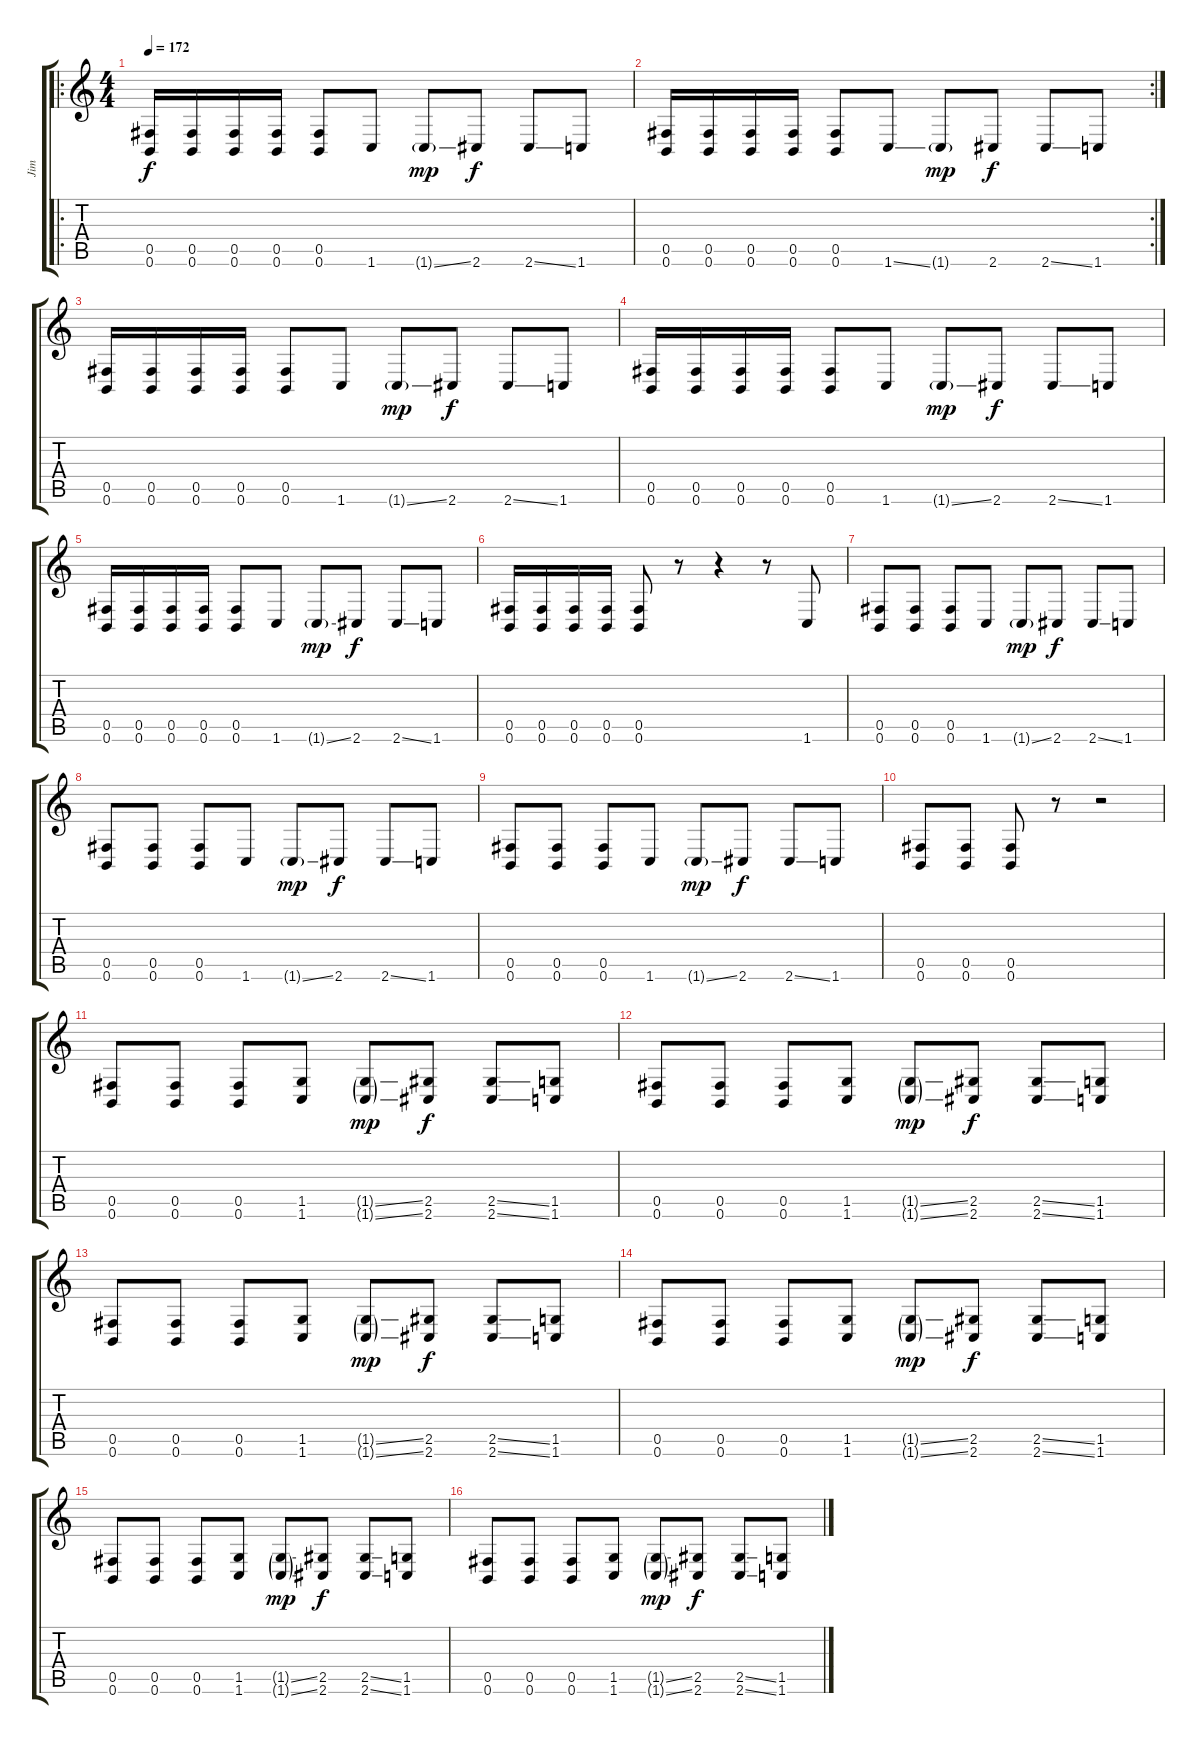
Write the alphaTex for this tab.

\track ("Jim" "Jim") {instrument distortionguitar}
\staff {score tabs}
\tuning (Db4 Ab3 E3 B2 Gb2 B1) {hide}
\ro
\ts (4 4)
\tempo 172
\clef g2
\ks c
(0.5 0.6).16{dy f instrument distortionguitar} (0.5 0.6).16 (0.5 0.6).16 (0.5 0.6).16 (0.5 0.6).8 1.6.8 1.6{ss g}.8{dy mp} 2.6.8{dy f} 2.6{ss}.8 1.6.8 |
\rc 2
(0.5 0.6).16 (0.5 0.6).16 (0.5 0.6).16 (0.5 0.6).16 (0.5 0.6).8 1.6{ss}.8 1.6{g}.8{dy mp} 2.6.8{dy f} 2.6{ss}.8 1.6.8 |
(0.5 0.6).16 (0.5 0.6).16 (0.5 0.6).16 (0.5 0.6).16 (0.5 0.6).8 1.6.8 1.6{ss g}.8{dy mp} 2.6.8{dy f} 2.6{ss}.8 1.6.8 |
(0.5 0.6).16 (0.5 0.6).16 (0.5 0.6).16 (0.5 0.6).16 (0.5 0.6).8 1.6.8 1.6{ss g}.8{dy mp} 2.6.8{dy f} 2.6{ss}.8 1.6.8 |
(0.5 0.6).16 (0.5 0.6).16 (0.5 0.6).16 (0.5 0.6).16 (0.5 0.6).8 1.6.8 1.6{ss g}.8{dy mp} 2.6.8{dy f} 2.6{ss}.8 1.6.8 |
(0.5 0.6).16 (0.5 0.6).16 (0.5 0.6).16 (0.5 0.6).16 (0.5 0.6).8 r.8 r.4 r.8 1.6.8 |
(0.5 0.6).8 (0.5 0.6).8 (0.5 0.6).8 1.6.8 1.6{ss g}.8{dy mp} 2.6.8{dy f} 2.6{ss}.8 1.6.8 |
(0.5 0.6).8 (0.5 0.6).8 (0.5 0.6).8 1.6.8 1.6{ss g}.8{dy mp} 2.6.8{dy f} 2.6{ss}.8 1.6.8 |
(0.5 0.6).8 (0.5 0.6).8 (0.5 0.6).8 1.6.8 1.6{ss g}.8{dy mp} 2.6.8{dy f} 2.6{ss}.8 1.6.8 |
(0.5 0.6).8 (0.5 0.6).8 (0.5 0.6).8 r.8 r.2 |
(0.5 0.6).8 (0.5 0.6).8 (0.5 0.6).8 (1.5 1.6).8 (1.5{ss g} 1.6{ss g}).8{dy mp} (2.5 2.6).8{dy f} (2.5{ss} 2.6{ss}).8 (1.5 1.6).8 |
(0.5 0.6).8 (0.5 0.6).8 (0.5 0.6).8 (1.5 1.6).8 (1.5{ss g} 1.6{ss g}).8{dy mp} (2.5 2.6).8{dy f} (2.5{ss} 2.6{ss}).8 (1.5 1.6).8 |
(0.5 0.6).8 (0.5 0.6).8 (0.5 0.6).8 (1.5 1.6).8 (1.5{ss g} 1.6{ss g}).8{dy mp} (2.5 2.6).8{dy f} (2.5{ss} 2.6{ss}).8 (1.5 1.6).8 |
(0.5 0.6).8 (0.5 0.6).8 (0.5 0.6).8 (1.5 1.6).8 (1.5{ss g} 1.6{ss g}).8{dy mp} (2.5 2.6).8{dy f} (2.5{ss} 2.6{ss}).8 (1.5 1.6).8 |
(0.5 0.6).8 (0.5 0.6).8 (0.5 0.6).8 (1.5 1.6).8 (1.5{ss g} 1.6{ss g}).8{dy mp} (2.5 2.6).8{dy f} (2.5{ss} 2.6{ss}).8 (1.5 1.6).8 |
(0.5 0.6).8 (0.5 0.6).8 (0.5 0.6).8 (1.5 1.6).8 (1.5{ss g} 1.6{ss g}).8{dy mp} (2.5 2.6).8{dy f} (2.5{ss} 2.6{ss}).8 (1.5 1.6).8
